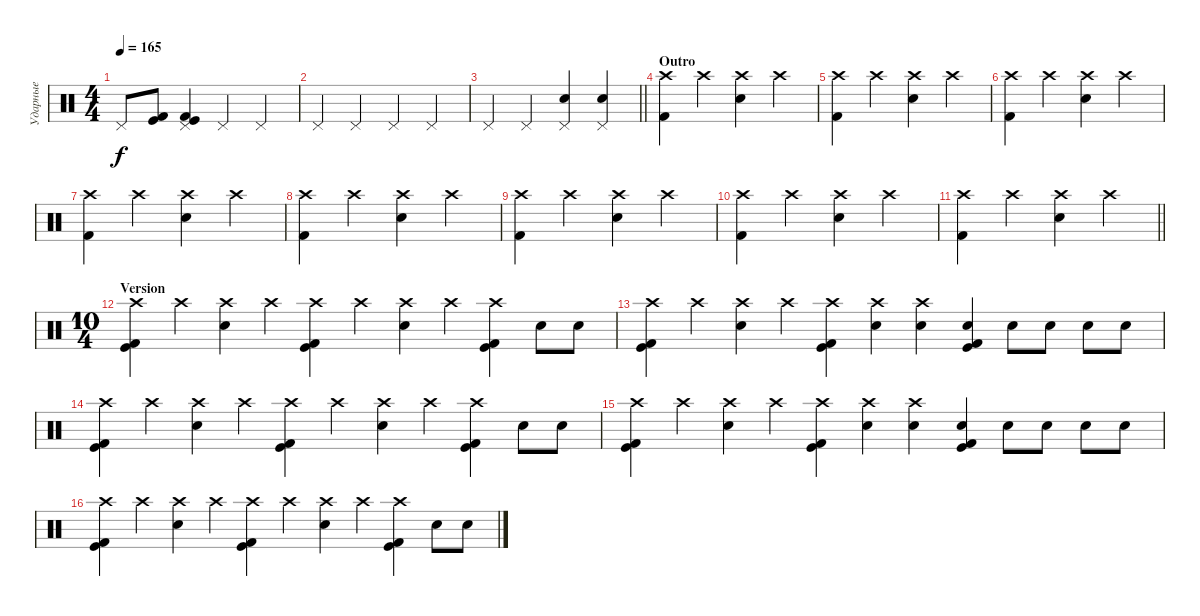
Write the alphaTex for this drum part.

\track ("Ударные" "Ударные") {instrument percussion}
\staff {score}
\articulation defaults
\ts (4 4)
\tempo 165
\clef neutral
\ks c "Pedal Hi-Hat (hit)".8{dy f}
("Kick (hit)" "Kick (hit) 2").8 ("Pedal Hi-Hat (hit)" "Kick (hit)" "Kick (hit) 2").4 "Pedal Hi-Hat (hit)".4 "Pedal Hi-Hat (hit)".4 |
"Pedal Hi-Hat (hit)".4 "Pedal Hi-Hat (hit)".4 "Pedal Hi-Hat (hit)".4 "Pedal Hi-Hat (hit)".4 |
\barLineRight lightlight "Pedal Hi-Hat (hit)".4 "Pedal Hi-Hat (hit)".4
("Pedal Hi-Hat (hit)" "Electric Snare (hit)").4 ("Pedal Hi-Hat (hit)" "Electric Snare (hit)").4 |
\section ("" "Outro")
("Crash high (hit)" "Kick (hit) 2").4 "Crash high (hit)".4 ("Crash high (hit)" "Electric Snare (hit)").4 "Crash high (hit)".4 |
("Crash high (hit)" "Kick (hit) 2").4 "Crash high (hit)".4 ("Crash high (hit)" "Electric Snare (hit)").4 "Crash high (hit)".4 |
("Crash high (hit)" "Kick (hit) 2").4 "Crash high (hit)".4 ("Crash high (hit)" "Electric Snare (hit)").4 "Crash high (hit)".4 |
("Crash high (hit)" "Kick (hit) 2").4 "Crash high (hit)".4 ("Crash high (hit)" "Electric Snare (hit)").4 "Crash high (hit)".4 |
("Crash high (hit)" "Kick (hit) 2").4 "Crash high (hit)".4 ("Crash high (hit)" "Electric Snare (hit)").4 "Crash high (hit)".4 |
("Crash high (hit)" "Kick (hit) 2").4 "Crash high (hit)".4 ("Crash high (hit)" "Electric Snare (hit)").4 "Crash high (hit)".4 |
("Crash high (hit)" "Kick (hit) 2").4 "Crash high (hit)".4 ("Crash high (hit)" "Electric Snare (hit)").4 "Crash high (hit)".4 |
\barLineRight lightlight
("Crash high (hit)" "Kick (hit) 2").4 "Crash high (hit)".4 ("Crash high (hit)" "Electric Snare (hit)").4 "Crash high (hit)".4 |
\ts (10 4)
\section ("" "Version")
("Crash high (hit)" "Kick (hit)" "Kick (hit) 2").4 "Crash high (hit)".4 ("Crash high (hit)" "Electric Snare (hit)").4 "Crash high (hit)".4 ("Crash high (hit)" "Kick (hit)" "Kick (hit) 2").4 "Crash high (hit)".4 ("Crash high (hit)" "Electric Snare (hit)").4 "Crash high (hit)".4 ("Crash high (hit)" "Kick (hit)" "Kick (hit) 2").4 "Electric Snare (hit)".8 "Electric Snare (hit)".8 |
("Crash high (hit)" "Kick (hit)" "Kick (hit) 2").4 "Crash high (hit)".4 ("Crash high (hit)" "Electric Snare (hit)").4 "Crash high (hit)".4 ("Crash high (hit)" "Kick (hit)" "Kick (hit) 2").4 ("Crash high (hit)" "Electric Snare (hit)").4 ("Crash high (hit)" "Electric Snare (hit)").4 ("Electric Snare (hit)" "Kick (hit)" "Kick (hit) 2").4 "Electric Snare (hit)".8 "Electric Snare (hit)".8 "Electric Snare (hit)".8 "Electric Snare (hit)".8 |
("Crash high (hit)" "Kick (hit)" "Kick (hit) 2").4 "Crash high (hit)".4 ("Crash high (hit)" "Electric Snare (hit)").4 "Crash high (hit)".4 ("Crash high (hit)" "Kick (hit)" "Kick (hit) 2").4 "Crash high (hit)".4 ("Crash high (hit)" "Electric Snare (hit)").4 "Crash high (hit)".4 ("Crash high (hit)" "Kick (hit)" "Kick (hit) 2").4 "Electric Snare (hit)".8 "Electric Snare (hit)".8 |
("Crash high (hit)" "Kick (hit)" "Kick (hit) 2").4 "Crash high (hit)".4 ("Crash high (hit)" "Electric Snare (hit)").4 "Crash high (hit)".4 ("Crash high (hit)" "Kick (hit)" "Kick (hit) 2").4 ("Crash high (hit)" "Electric Snare (hit)").4 ("Crash high (hit)" "Electric Snare (hit)").4 ("Electric Snare (hit)" "Kick (hit)" "Kick (hit) 2").4 "Electric Snare (hit)".8 "Electric Snare (hit)".8 "Electric Snare (hit)".8 "Electric Snare (hit)".8 |
("Crash high (hit)" "Kick (hit)" "Kick (hit) 2").4 "Crash high (hit)".4 ("Crash high (hit)" "Electric Snare (hit)").4 "Crash high (hit)".4 ("Crash high (hit)" "Kick (hit)" "Kick (hit) 2").4 "Crash high (hit)".4 ("Crash high (hit)" "Electric Snare (hit)").4 "Crash high (hit)".4 ("Crash high (hit)" "Kick (hit)" "Kick (hit) 2").4 "Electric Snare (hit)".8 "Electric Snare (hit)".8
